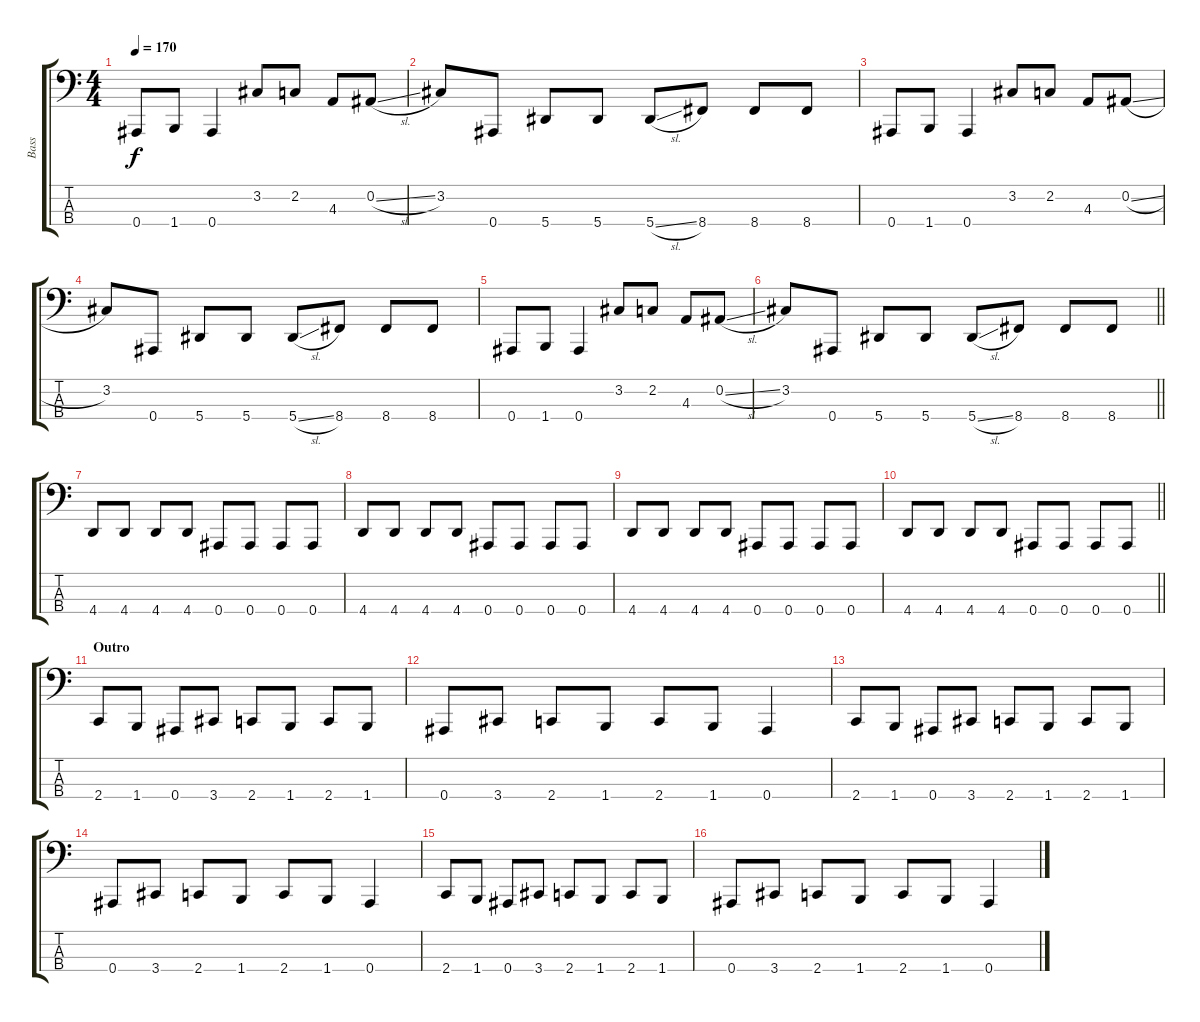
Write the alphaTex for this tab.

\track ("Bass" "Bass") {instrument electricbasspick}
\staff {score tabs}
\tuning (Eb2 Bb1 F1 Bb0) {hide}
\ts (4 4)
\tempo 170
\clef f4
\ks c
0.4.8{dy f} 1.4.8 0.4.4 3.2.8 2.2.8 4.3.8 0.2{sl}.8 |
3.2.8 0.4.8 5.4.8 5.4.8 5.4{sl}.8 8.4.8 8.4.8 8.4.8 |
0.4.8 1.4.8 0.4.4 3.2.8 2.2.8 4.3.8 0.2{sl}.8 |
3.2.8 0.4.8 5.4.8 5.4.8 5.4{sl}.8 8.4.8 8.4.8 8.4.8 |
0.4.8 1.4.8 0.4.4 3.2.8 2.2.8 4.3.8 0.2{sl}.8 |
\barLineRight lightlight
3.2.8 0.4.8 5.4.8 5.4.8 5.4{sl}.8 8.4.8 8.4.8 8.4.8 |
\section ("" "")
4.4.8 4.4.8 4.4.8 4.4.8 0.4.8 0.4.8 0.4.8 0.4.8 |
4.4.8 4.4.8 4.4.8 4.4.8 0.4.8 0.4.8 0.4.8 0.4.8 |
4.4.8 4.4.8 4.4.8 4.4.8 0.4.8 0.4.8 0.4.8 0.4.8 |
\barLineRight lightlight
4.4.8 4.4.8 4.4.8 4.4.8 0.4.8 0.4.8 0.4.8 0.4.8 |
\section ("" "Outro")
2.4.8 1.4.8 0.4.8 3.4.8 2.4.8 1.4.8 2.4.8 1.4.8 |
0.4.8 3.4.8 2.4.8 1.4.8 2.4.8 1.4.8 0.4.4 |
2.4.8 1.4.8 0.4.8 3.4.8 2.4.8 1.4.8 2.4.8 1.4.8 |
0.4.8 3.4.8 2.4.8 1.4.8 2.4.8 1.4.8 0.4.4 |
2.4.8 1.4.8 0.4.8 3.4.8 2.4.8 1.4.8 2.4.8 1.4.8 |
0.4.8 3.4.8 2.4.8 1.4.8 2.4.8 1.4.8 0.4.4
